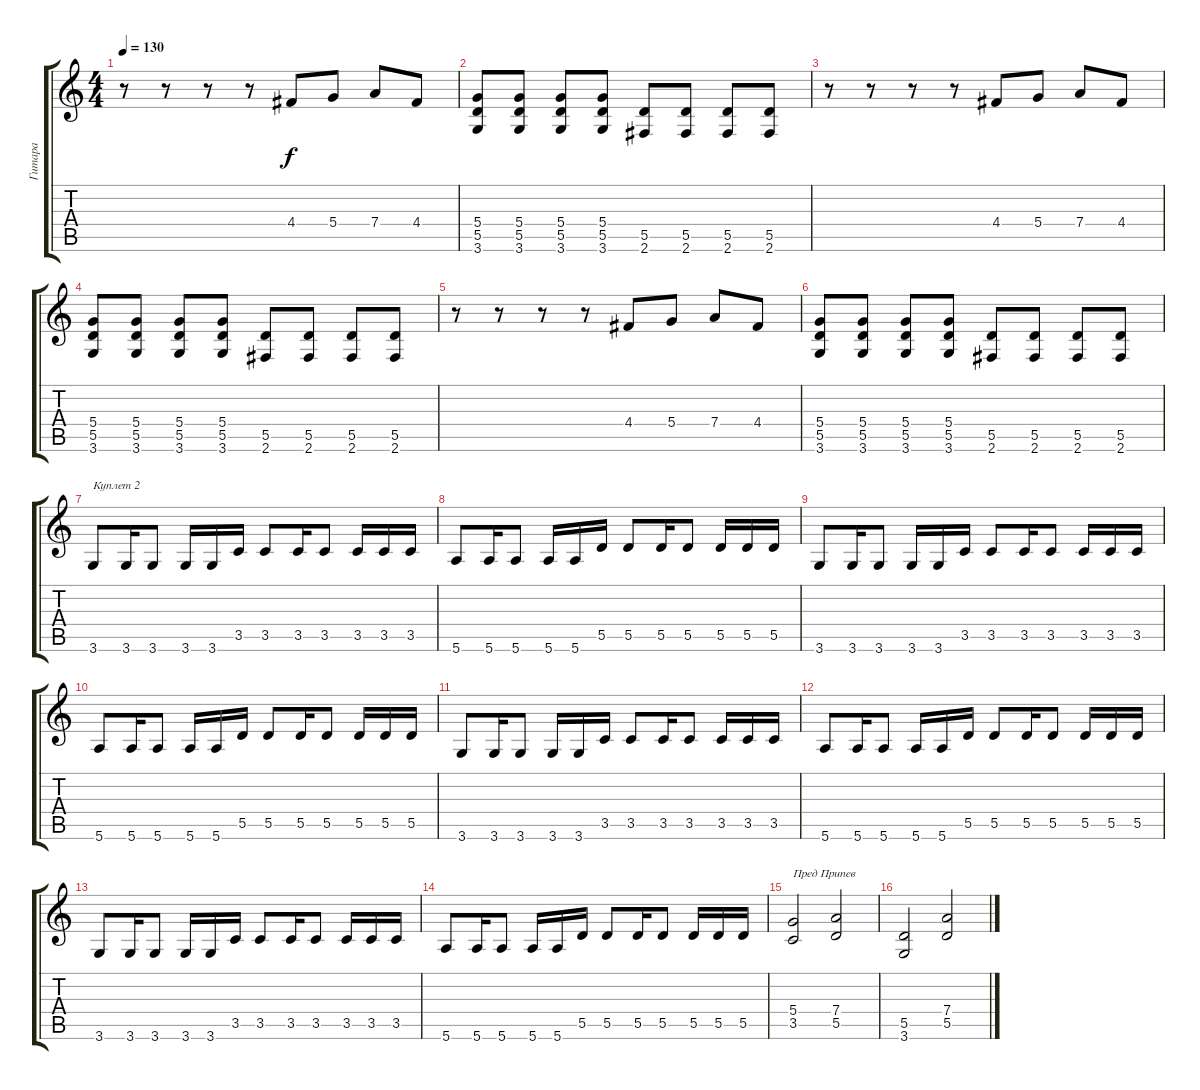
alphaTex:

\track ("Гитара" "Гитара") {instrument overdrivenguitar}
\staff {score tabs}
\tuning (E4 B3 G3 D3 A2 E2) {hide}
\ts (4 4)
\tempo 130
\clef g2
\ks c
r.8{dy f} r.8 r.8 r.8 4.4.8 5.4.8 7.4.8 4.4.8 |
(5.4 5.5 3.6).8 (5.4 5.5 3.6).8 (5.4 5.5 3.6).8 (5.4 5.5 3.6).8 (5.5 2.6).8 (5.5 2.6).8 (5.5 2.6).8 (5.5 2.6).8 |
r.8 r.8 r.8 r.8 4.4.8 5.4.8 7.4.8 4.4.8 |
(5.4 5.5 3.6).8 (5.4 5.5 3.6).8 (5.4 5.5 3.6).8 (5.4 5.5 3.6).8 (5.5 2.6).8 (5.5 2.6).8 (5.5 2.6).8 (5.5 2.6).8 |
r.8 r.8 r.8 r.8 4.4.8 5.4.8 7.4.8 4.4.8 |
(5.4 5.5 3.6).8 (5.4 5.5 3.6).8 (5.4 5.5 3.6).8 (5.4 5.5 3.6).8 (5.5 2.6).8 (5.5 2.6).8 (5.5 2.6).8 (5.5 2.6).8 |
3.6.8{txt "Куплет 2"} 3.6.16 3.6.8 3.6.16 3.6.16 3.5.16 3.5.8 3.5.16 3.5.8 3.5.16 3.5.16 3.5.16 |
5.6.8 5.6.16 5.6.8 5.6.16 5.6.16 5.5.16 5.5.8 5.5.16 5.5.8 5.5.16 5.5.16 5.5.16 |
3.6.8 3.6.16 3.6.8 3.6.16 3.6.16 3.5.16 3.5.8 3.5.16 3.5.8 3.5.16 3.5.16 3.5.16 |
5.6.8 5.6.16 5.6.8 5.6.16 5.6.16 5.5.16 5.5.8 5.5.16 5.5.8 5.5.16 5.5.16 5.5.16 |
3.6.8 3.6.16 3.6.8 3.6.16 3.6.16 3.5.16 3.5.8 3.5.16 3.5.8 3.5.16 3.5.16 3.5.16 |
5.6.8 5.6.16 5.6.8 5.6.16 5.6.16 5.5.16 5.5.8 5.5.16 5.5.8 5.5.16 5.5.16 5.5.16 |
3.6.8 3.6.16 3.6.8 3.6.16 3.6.16 3.5.16 3.5.8 3.5.16 3.5.8 3.5.16 3.5.16 3.5.16 |
5.6.8 5.6.16 5.6.8 5.6.16 5.6.16 5.5.16 5.5.8 5.5.16 5.5.8 5.5.16 5.5.16 5.5.16 |
(5.4 3.5).2{txt "Пред Припев"} (7.4 5.5).2 |
(5.5 3.6).2 (7.4 5.5).2
